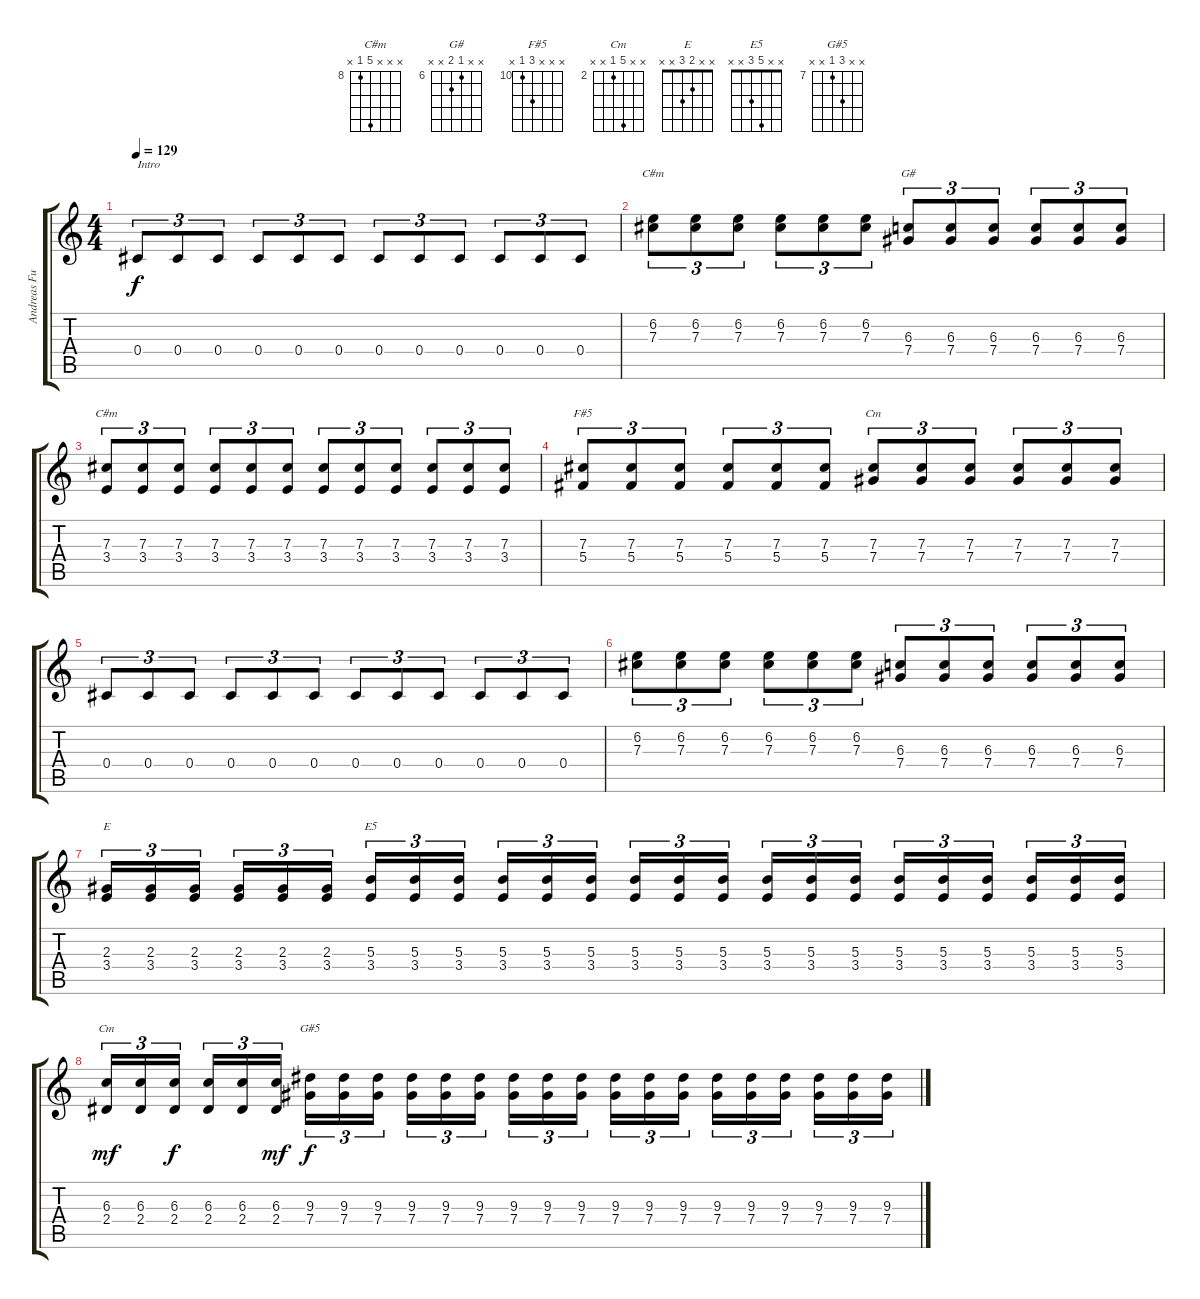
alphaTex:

\track ("Andreas Fullmestad (D# Tuning)" "Andreas Fu") {instrument distortionguitar}
\staff {score tabs}
\tuning (Eb4 Bb3 Gb3 Db3 Ab2 Eb2) {hide}
\chord ("C#m" x 6 7 x x x) {firstfret 6}
\chord ("G#" x x 6 7 x x) {firstfret 6}
\chord ("C#m" x x x 12 8 x) {firstfret 8}
\chord ("F#5" x x x 12 10 x) {firstfret 10}
\chord ("Cm" x x x 11 7 x) {firstfret 7}
\chord ("E" x x 2 3 x x)
\chord ("E5" x x 5 3 x x)
\chord ("Cm" x x 6 2 x x) {firstfret 2}
\chord ("G#5" x x 9 7 x x) {firstfret 7}
\ts (4 4)
\tempo 129
\clef g2
\ks c
0.4.8{tu (3 2) txt "Intro" dy f} 0.4.8{tu (3 2)} 0.4.8{tu (3 2)} 0.4.8{tu (3 2)} 0.4.8{tu (3 2)} 0.4.8{tu (3 2)} 0.4.8{tu (3 2)} 0.4.8{tu (3 2)} 0.4.8{tu (3 2)} 0.4.8{tu (3 2)} 0.4.8{tu (3 2)} 0.4.8{tu (3 2)} |
(6.2 7.3).8{tu (3 2) ch "C#m"} (6.2 7.3).8{tu (3 2)} (6.2 7.3).8{tu (3 2)} (6.2 7.3).8{tu (3 2)} (6.2 7.3).8{tu (3 2)} (6.2 7.3).8{tu (3 2)} (6.3 7.4).8{tu (3 2) ch "G#"} (6.3 7.4).8{tu (3 2)} (6.3 7.4).8{tu (3 2)} (6.3 7.4).8{tu (3 2)} (6.3 7.4).8{tu (3 2)} (6.3 7.4).8{tu (3 2)} |
(7.3 3.4).8{tu (3 2) ch "C#m"} (7.3 3.4).8{tu (3 2)} (7.3 3.4).8{tu (3 2)} (7.3 3.4).8{tu (3 2)} (7.3 3.4).8{tu (3 2)} (7.3 3.4).8{tu (3 2)} (7.3 3.4).8{tu (3 2)} (7.3 3.4).8{tu (3 2)} (7.3 3.4).8{tu (3 2)} (7.3 3.4).8{tu (3 2)} (7.3 3.4).8{tu (3 2)} (7.3 3.4).8{tu (3 2)} |
(7.3 5.4).8{tu (3 2) ch "F#5"} (7.3 5.4).8{tu (3 2)} (7.3 5.4).8{tu (3 2)} (7.3 5.4).8{tu (3 2)} (7.3 5.4).8{tu (3 2)} (7.3 5.4).8{tu (3 2)} (7.3 7.4).8{tu (3 2) ch "Cm"} (7.3 7.4).8{tu (3 2)} (7.3 7.4).8{tu (3 2)} (7.3 7.4).8{tu (3 2)} (7.3 7.4).8{tu (3 2)} (7.3 7.4).8{tu (3 2)} |
0.4.8{tu (3 2)} 0.4.8{tu (3 2)} 0.4.8{tu (3 2)} 0.4.8{tu (3 2)} 0.4.8{tu (3 2)} 0.4.8{tu (3 2)} 0.4.8{tu (3 2)} 0.4.8{tu (3 2)} 0.4.8{tu (3 2)} 0.4.8{tu (3 2)} 0.4.8{tu (3 2)} 0.4.8{tu (3 2)} |
(6.2 7.3).8{tu (3 2)} (6.2 7.3).8{tu (3 2)} (6.2 7.3).8{tu (3 2)} (6.2 7.3).8{tu (3 2)} (6.2 7.3).8{tu (3 2)} (6.2 7.3).8{tu (3 2)} (6.3 7.4).8{tu (3 2)} (6.3 7.4).8{tu (3 2)} (6.3 7.4).8{tu (3 2)} (6.3 7.4).8{tu (3 2)} (6.3 7.4).8{tu (3 2)} (6.3 7.4).8{tu (3 2)} |
(2.3 3.4).16{tu (3 2) ch "E"} (2.3 3.4).16{tu (3 2)} (2.3 3.4).16{tu (3 2)} (2.3 3.4).16{tu (3 2)} (2.3 3.4).16{tu (3 2)} (2.3 3.4).16{tu (3 2)} (5.3 3.4).16{tu (3 2) ch "E5"} (5.3 3.4).16{tu (3 2)} (5.3 3.4).16{tu (3 2)} (5.3 3.4).16{tu (3 2)} (5.3 3.4).16{tu (3 2)} (5.3 3.4).16{tu (3 2)} (5.3 3.4).16{tu (3 2)} (5.3 3.4).16{tu (3 2)} (5.3 3.4).16{tu (3 2)} (5.3 3.4).16{tu (3 2)} (5.3 3.4).16{tu (3 2)} (5.3 3.4).16{tu (3 2)} (5.3 3.4).16{tu (3 2)} (5.3 3.4).16{tu (3 2)} (5.3 3.4).16{tu (3 2)} (5.3 3.4).16{tu (3 2)} (5.3 3.4).16{tu (3 2)} (5.3 3.4).16{tu (3 2)} |
(6.3 2.4).16{tu (3 2) ch "Cm" dy mf} (6.3 2.4).16{tu (3 2)} (6.3 2.4).16{tu (3 2) dy f} (6.3 2.4).16{tu (3 2)} (6.3 2.4).16{tu (3 2)} (6.3 2.4).16{tu (3 2) dy mf} (9.3 7.4).16{tu (3 2) ch "G#5" dy f} (9.3 7.4).16{tu (3 2)} (9.3 7.4).16{tu (3 2)} (9.3 7.4).16{tu (3 2)} (9.3 7.4).16{tu (3 2)} (9.3 7.4).16{tu (3 2)} (9.3 7.4).16{tu (3 2)} (9.3 7.4).16{tu (3 2)} (9.3 7.4).16{tu (3 2)} (9.3 7.4).16{tu (3 2)} (9.3 7.4).16{tu (3 2)} (9.3 7.4).16{tu (3 2)} (9.3 7.4).16{tu (3 2)} (9.3 7.4).16{tu (3 2)} (9.3 7.4).16{tu (3 2)} (9.3 7.4).16{tu (3 2)} (9.3 7.4).16{tu (3 2)} (9.3 7.4).16{tu (3 2)}
